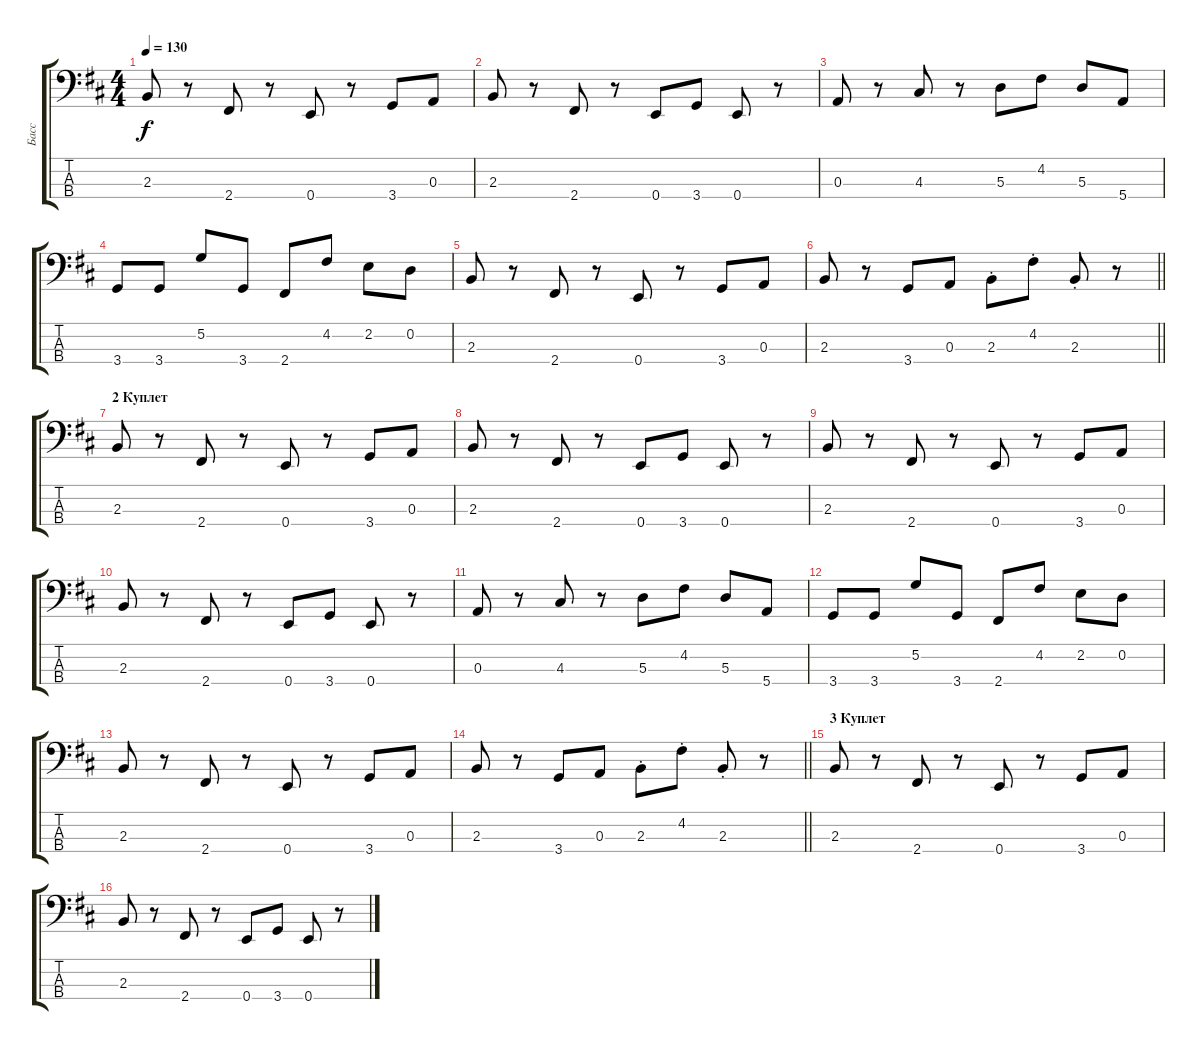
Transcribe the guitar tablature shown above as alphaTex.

\track ("Басс" "Басс") {instrument electricbassfinger}
\staff {score tabs}
\tuning (G2 D2 A1 E1) {hide}
\ts (4 4)
\tempo 130
\clef f4
\ks bminor
2.3.8{dy f} r.8 2.4.8 r.8 0.4.8 r.8 3.4.8 0.3.8 |
2.3.8 r.8 2.4.8 r.8 0.4.8 3.4.8 0.4.8 r.8 |
0.3.8 r.8 4.3.8 r.8 5.3.8 4.2.8 5.3.8 5.4.8 |
3.4.8 3.4.8 5.2.8 3.4.8 2.4.8 4.2.8 2.2.8 0.2.8 |
2.3.8 r.8 2.4.8 r.8 0.4.8 r.8 3.4.8 0.3.8 |
\barLineRight lightlight
2.3.8 r.8 3.4.8 0.3.8 2.3{st}.8 4.2{st}.8 2.3{st}.8 r.8 |
\section ("" "2 Куплет")
2.3.8 r.8 2.4.8 r.8 0.4.8 r.8 3.4.8 0.3.8 |
2.3.8 r.8 2.4.8 r.8 0.4.8 3.4.8 0.4.8 r.8 |
2.3.8 r.8 2.4.8 r.8 0.4.8 r.8 3.4.8 0.3.8 |
2.3.8 r.8 2.4.8 r.8 0.4.8 3.4.8 0.4.8 r.8 |
0.3.8 r.8 4.3.8 r.8 5.3.8 4.2.8 5.3.8 5.4.8 |
3.4.8 3.4.8 5.2.8 3.4.8 2.4.8 4.2.8 2.2.8 0.2.8 |
2.3.8 r.8 2.4.8 r.8 0.4.8 r.8 3.4.8 0.3.8 |
\barLineRight lightlight
2.3.8 r.8 3.4.8 0.3.8 2.3{st}.8 4.2{st}.8 2.3{st}.8 r.8 |
\section ("" "3 Куплет")
2.3.8 r.8 2.4.8 r.8 0.4.8 r.8 3.4.8 0.3.8 |
2.3.8 r.8 2.4.8 r.8 0.4.8 3.4.8 0.4.8 r.8
